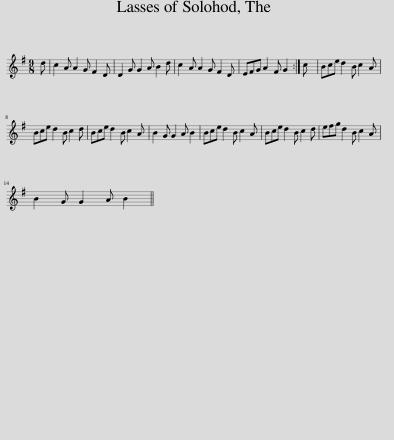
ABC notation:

X:1
L:1/8
M:9/8
I:linebreak $
K:G
V:1 treble
V:1
 d | c2 A A2 G F2 D | D2 G G2 A B2 d | c2 A A2 G F2 D | EFG A2 F G2 :| %5
 c | Bce d2 B c2 A |$ Bce d2 B c2 d | Bce d2 B c2 A | B2 G G2 A B2 | %10
 Bce d2 B c2 A | Bce d2 B c2 d | efg d2 B c2 A |$ B2 G G2 A B2 || %14
